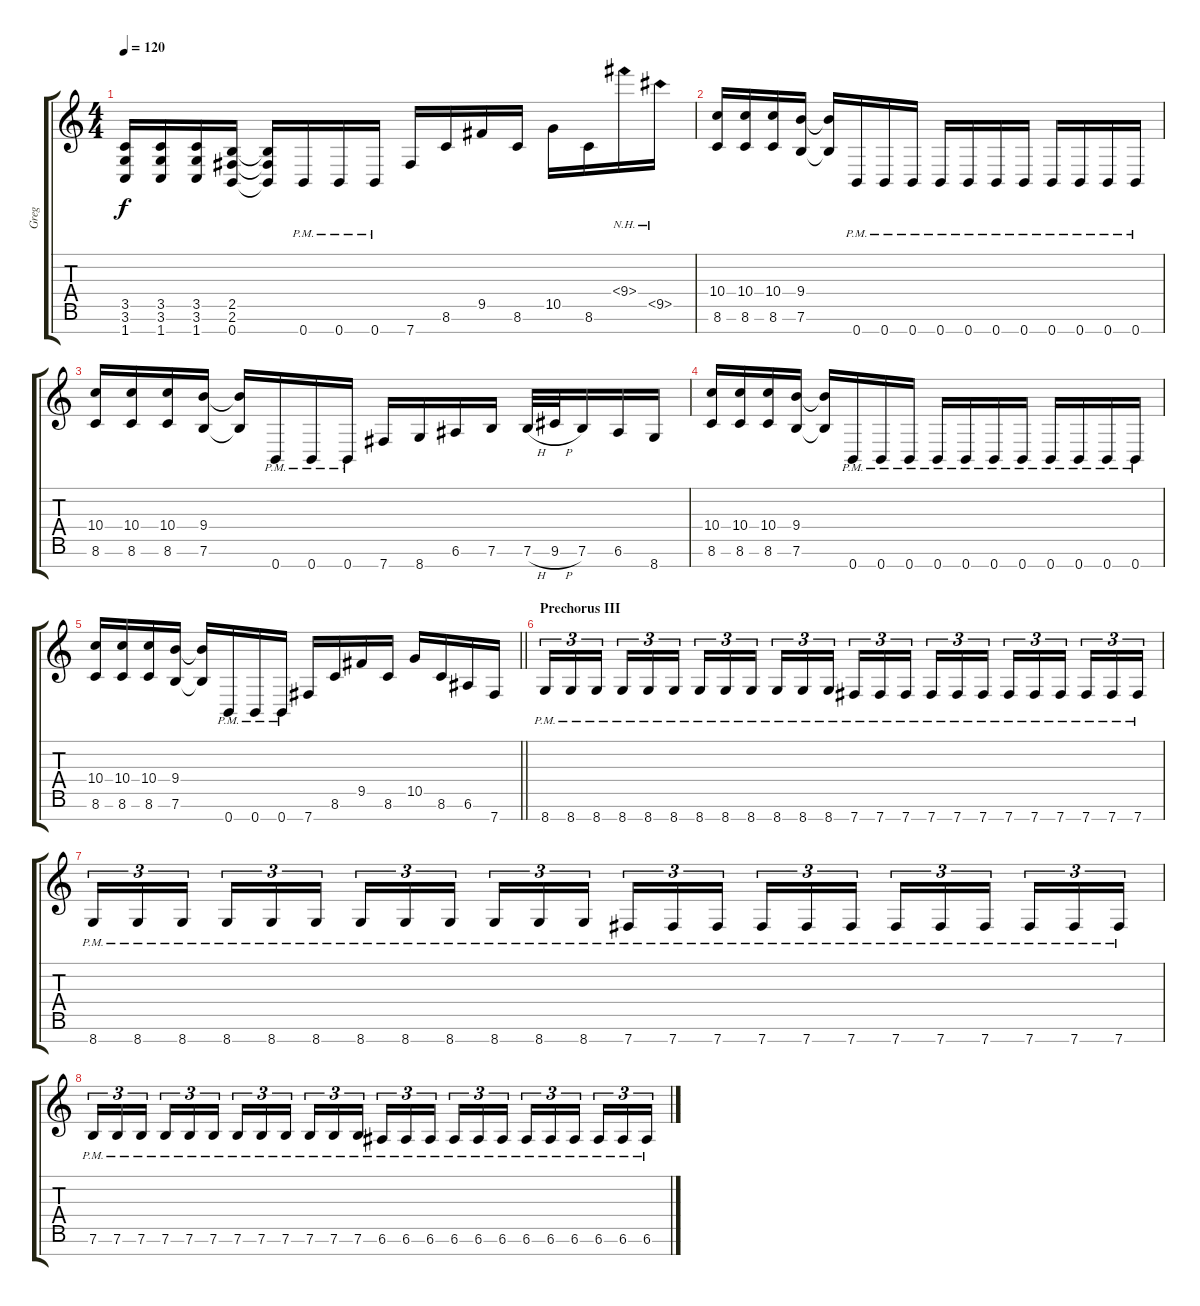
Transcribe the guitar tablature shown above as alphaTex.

\track ("Greg" "Greg") {instrument distortionguitar}
\staff {score tabs}
\tuning (E4 B3 G3 D3 A2 E2 B1) {hide}
\ts (4 4)
\tempo 120
\clef g2
\ks c
(3.5 3.6 1.7).16{dy f} (3.5 3.6 1.7).16 (3.5 3.6 1.7).16 (2.5 2.6 0.7).16 (2.5{t} 2.6{t} 0.7{t}).16 0.7{pm}.16 0.7{pm}.16 0.7{pm}.16 7.7.16 8.6.16 9.5.16 8.6.16 10.5.16 8.6.16 9.4{nh}.16 9.5{nh}.16 |
(10.4 8.6).16 (10.4 8.6).16 (10.4 8.6).16 (9.4 7.6).16 (9.4{t} 7.6{t}).16 0.7{pm}.16 0.7{pm}.16 0.7{pm}.16 0.7{pm}.16 0.7{pm}.16 0.7{pm}.16 0.7{pm}.16 0.7{pm}.16 0.7{pm}.16 0.7{pm}.16 0.7{pm}.16 |
(10.4 8.6).16 (10.4 8.6).16 (10.4 8.6).16 (9.4 7.6).16 (9.4{t} 7.6{t}).16 0.7{pm}.16 0.7{pm}.16 0.7{pm}.16 7.7.16 8.7.16 6.6.16 7.6.16 7.6{h}.32 9.6{h}.32 7.6.16 6.6.16 8.7.16 |
(10.4 8.6).16 (10.4 8.6).16 (10.4 8.6).16 (9.4 7.6).16 (9.4{t} 7.6{t}).16 0.7{pm}.16 0.7{pm}.16 0.7{pm}.16 0.7{pm}.16 0.7{pm}.16 0.7{pm}.16 0.7{pm}.16 0.7{pm}.16 0.7{pm}.16 0.7{pm}.16 0.7{pm}.16 |
\barLineRight lightlight
(10.4 8.6).16 (10.4 8.6).16 (10.4 8.6).16 (9.4 7.6).16 (9.4{t} 7.6{t}).16 0.7{pm}.16 0.7{pm}.16 0.7{pm}.16 7.7.16 8.6.16 9.5.16 8.6.16 10.5.16 8.6.16 6.6.16 7.7.16 |
\section ("" "Prechorus III")
8.7{pm}.16{tu (3 2)} 8.7{pm}.16{tu (3 2)} 8.7{pm}.16{tu (3 2) beam splitsecondary} 8.7{pm}.16{tu (3 2)} 8.7{pm}.16{tu (3 2)} 8.7{pm}.16{tu (3 2)} 8.7{pm}.16{tu (3 2)} 8.7{pm}.16{tu (3 2)} 8.7{pm}.16{tu (3 2) beam splitsecondary} 8.7{pm}.16{tu (3 2)} 8.7{pm}.16{tu (3 2)} 8.7{pm}.16{tu (3 2)} 7.7{pm}.16{tu (3 2)} 7.7{pm}.16{tu (3 2)} 7.7{pm}.16{tu (3 2) beam splitsecondary} 7.7{pm}.16{tu (3 2)} 7.7{pm}.16{tu (3 2)} 7.7{pm}.16{tu (3 2)} 7.7{pm}.16{tu (3 2)} 7.7{pm}.16{tu (3 2)} 7.7{pm}.16{tu (3 2) beam splitsecondary} 7.7{pm}.16{tu (3 2)} 7.7{pm}.16{tu (3 2)} 7.7{pm}.16{tu (3 2)} |
8.7{pm}.16{tu (3 2)} 8.7{pm}.16{tu (3 2)} 8.7{pm}.16{tu (3 2) beam splitsecondary} 8.7{pm}.16{tu (3 2)} 8.7{pm}.16{tu (3 2)} 8.7{pm}.16{tu (3 2)} 8.7{pm}.16{tu (3 2)} 8.7{pm}.16{tu (3 2)} 8.7{pm}.16{tu (3 2) beam splitsecondary} 8.7{pm}.16{tu (3 2)} 8.7{pm}.16{tu (3 2)} 8.7{pm}.16{tu (3 2)} 7.7{pm}.16{tu (3 2)} 7.7{pm}.16{tu (3 2)} 7.7{pm}.16{tu (3 2) beam splitsecondary} 7.7{pm}.16{tu (3 2)} 7.7{pm}.16{tu (3 2)} 7.7{pm}.16{tu (3 2)} 7.7{pm}.16{tu (3 2)} 7.7{pm}.16{tu (3 2)} 7.7{pm}.16{tu (3 2) beam splitsecondary} 7.7{pm}.16{tu (3 2)} 7.7{pm}.16{tu (3 2)} 7.7{pm}.16{tu (3 2)} |
7.6{pm}.16{tu (3 2)} 7.6{pm}.16{tu (3 2)} 7.6{pm}.16{tu (3 2) beam splitsecondary} 7.6{pm}.16{tu (3 2)} 7.6{pm}.16{tu (3 2)} 7.6{pm}.16{tu (3 2)} 7.6{pm}.16{tu (3 2)} 7.6{pm}.16{tu (3 2)} 7.6{pm}.16{tu (3 2) beam splitsecondary} 7.6{pm}.16{tu (3 2)} 7.6{pm}.16{tu (3 2)} 7.6{pm}.16{tu (3 2)} 6.6{pm}.16{tu (3 2)} 6.6{pm}.16{tu (3 2)} 6.6{pm}.16{tu (3 2) beam splitsecondary} 6.6{pm}.16{tu (3 2)} 6.6{pm}.16{tu (3 2)} 6.6{pm}.16{tu (3 2)} 6.6{pm}.16{tu (3 2)} 6.6{pm}.16{tu (3 2)} 6.6{pm}.16{tu (3 2) beam splitsecondary} 6.6{pm}.16{tu (3 2)} 6.6{pm}.16{tu (3 2)} 6.6{pm}.16{tu (3 2)}
